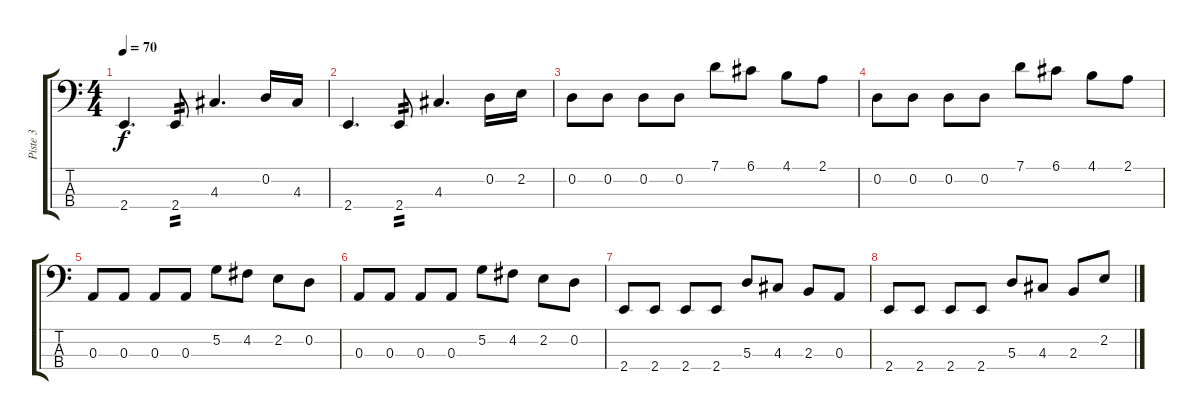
\track ("Piste 3" "Piste 3") {instrument electricbassfinger}
\staff {score tabs}
\tuning (G2 D2 A1 D1) {hide}
\ts (4 4)
\tempo 70
\clef f4
\ks c
2.4.4{d dy f} 2.4.8{tp 2} 4.3.4{d} 0.2.16 4.3.16 |
2.4.4{d} 2.4.8{tp 2} 4.3.4{d} 0.2.16 2.2.16 |
0.2.8 0.2.8 0.2.8 0.2.8 7.1.8 6.1.8 4.1.8 2.1.8 |
0.2.8 0.2.8 0.2.8 0.2.8 7.1.8 6.1.8 4.1.8 2.1.8 |
0.3.8 0.3.8 0.3.8 0.3.8 5.2.8 4.2.8 2.2.8 0.2.8 |
0.3.8 0.3.8 0.3.8 0.3.8 5.2.8 4.2.8 2.2.8 0.2.8 |
2.4.8 2.4.8 2.4.8 2.4.8 5.3.8 4.3.8 2.3.8 0.3.8 |
2.4.8 2.4.8 2.4.8 2.4.8 5.3.8 4.3.8 2.3.8 2.2.8
